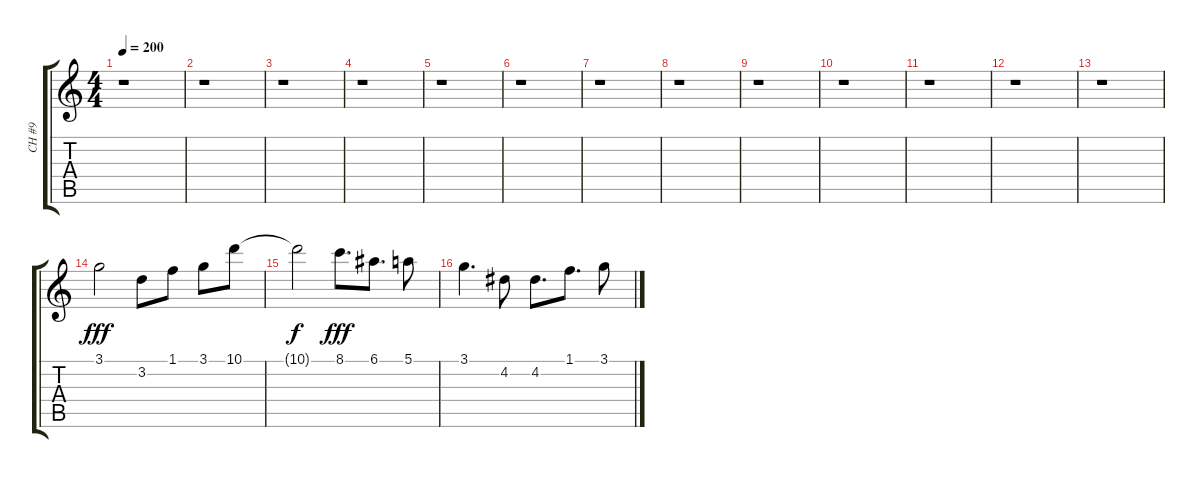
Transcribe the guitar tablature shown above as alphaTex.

\track ("CH #9" "CH #9") {instrument distortionguitar}
\staff {score tabs}
\tuning (E4 B3 G3 D3 A2 E2) {hide}
\ts (4 4)
\tempo 200
\clef g2
\ks c
r.1{dy f} |
r.1 |
r.1 |
r.1 |
r.1 |
r.1 |
r.1 |
r.1 |
r.1 |
r.1 |
r.1 |
r.1 |
r.1 |
3.1.2{dy fff} 3.2.8 1.1.8 3.1.8 10.1.8 |
10.1{t}.2{dy f} 8.1.8{d dy fff} 6.1.8{d} 5.1.8 |
3.1.4{d} 4.2.8 4.2.8{d} 1.1.8{d} 3.1.8
